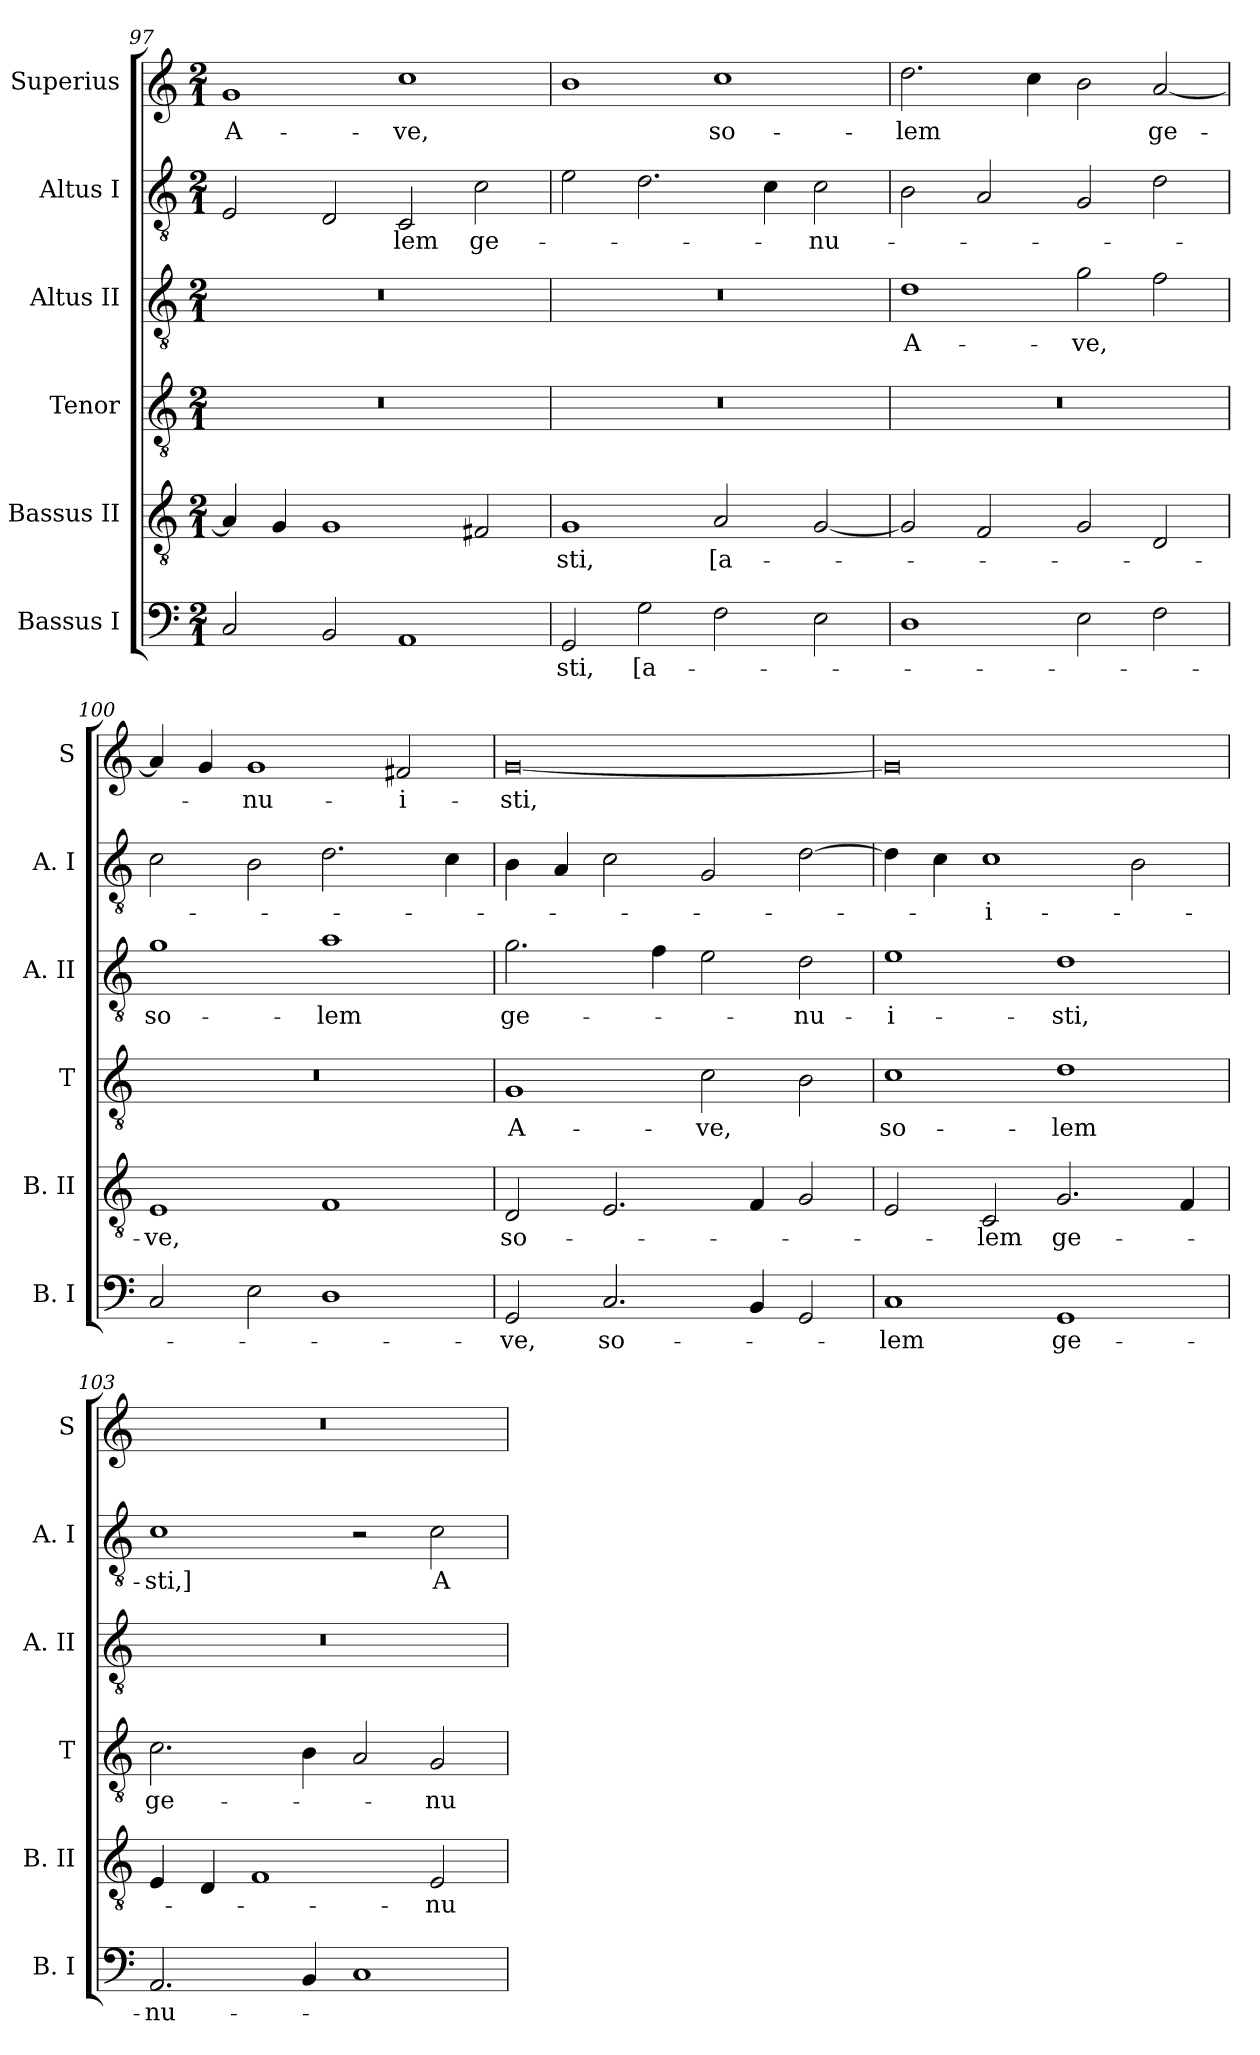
**kern	**text	**kern	**text	**kern	**text	**kern	**text	**kern	**text	**kern	**text
*part6	*part6	*part5	*part5	*part4	*part4	*part3	*part3	*part2	*part2	*part1	*part1
*staff6	*staff6	*staff5	*staff5	*staff4	*staff4	*staff3	*staff3	*staff2	*staff2	*staff1	*staff1
*I"Bassus I	*	*I"Bassus II	*	*I"Tenor	*	*I"Altus II	*	*I"Altus I	*	*I"Superius	*
*I'B. I	*	*I'B. II	*	*I'T	*	*I'A. II	*	*I'A. I	*	*I'S	*
*clefF4	*	*clefGv2	*	*clefGv2	*	*clefGv2	*	*clefGv2	*	*clefG2	*
*k[]	*	*k[]	*	*k[]	*	*k[]	*	*k[]	*	*k[]	*
*C:	*	*C:	*	*C:	*	*C:	*	*C:	*	*C:	*
*M2/1	*	*M2/1	*	*M2/1	*	*M2/1	*	*M2/1	*	*M2/1	*
=97	=97	=97	=97	=97	=97	=97	=97	=97	=97	=97	=97
2C	.	4A]	.	0r	.	0r	.	2E	.	1g	A-
.	.	4G	.	.	.	.	.	.	.	.	.
2BB	.	1G	.	.	.	.	.	2D	.	.	.
1AA	.	.	.	.	.	.	.	2C	-lem	1cc	-ve,
.	.	2F#X	.	.	.	.	.	2c	ge-	.	.
=98	=98	=98	=98	=98	=98	=98	=98	=98	=98	=98	=98
2GG	-sti,	1G	-sti,	0r	.	0r	.	2e	.	1b	.
2G	[a-	.	.	.	.	.	.	2.d	.	.	.
2F	.	2A	[a-	.	.	.	.	.	.	1cc	so-
.	.	.	.	.	.	.	.	4c	.	.	.
2E	.	[2G	.	.	.	.	.	2c	-nu-	.	.
=99	=99	=99	=99	=99	=99	=99	=99	=99	=99	=99	=99
1D	.	2G]	.	0r	.	1d	A-	2B	.	2.dd	-lem
.	.	2F	.	.	.	.	.	2A	.	.	.
.	.	.	.	.	.	.	.	.	.	4cc	.
2E	.	2G	.	.	.	2g	-ve,	2G	.	2b	.
2F	.	2D	.	.	.	2f	.	2d	.	[2a	ge-
=100	=100	=100	=100	=100	=100	=100	=100	=100	=100	=100	=100
2C	.	1E	-ve,	0r	.	1g	so-	2c	.	4a]	.
.	.	.	.	.	.	.	.	.	.	4g	.
2E	.	.	.	.	.	.	.	2B	.	1g	-nu-
1D	.	1F	.	.	.	1a	-lem	2.d	.	.	.
.	.	.	.	.	.	.	.	.	.	2f#X	-i-
.	.	.	.	.	.	.	.	4c	.	.	.
=101	=101	=101	=101	=101	=101	=101	=101	=101	=101	=101	=101
2GG	-ve,	2D	so-	1G	A-	2.g	ge-	4B	.	[0g	-sti,
.	.	.	.	.	.	.	.	4A	.	.	.
2.C	so-	2.E	.	.	.	.	.	2c	.	.	.
.	.	.	.	.	.	4f	.	.	.	.	.
.	.	.	.	2c	-ve,	2e	.	2G	.	.	.
4BB	.	4F	.	.	.	.	.	.	.	.	.
2GG	.	2G	.	2B	.	2d	-nu-	[2d	.	.	.
=102	=102	=102	=102	=102	=102	=102	=102	=102	=102	=102	=102
1C	-lem	2E	.	1c	so-	1e	-i-	4d]	.	0g]	.
.	.	.	.	.	.	.	.	4c	.	.	.
.	.	2C	-lem	.	.	.	.	1c	-i-	.	.
1GG	ge-	2.G	ge-	1d	-lem	1d	-sti,	.	.	.	.
.	.	.	.	.	.	.	.	2B	.	.	.
.	.	4F	.	.	.	.	.	.	.	.	.
=103	=103	=103	=103	=103	=103	=103	=103	=103	=103	=103	=103
2.AA	-nu-	4E	.	2.c	ge-	0r	.	1c	-sti,]	0r	.
.	.	4D	.	.	.	.	.	.	.	.	.
.	.	1F	.	.	.	.	.	.	.	.	.
4BB	.	.	.	4B	.	.	.	.	.	.	.
1C	.	.	.	2A	.	.	.	2r	.	.	.
.	.	2E	-nu-	2G	-nu-	.	.	2c	A-	.	.
=	=	=	=	=	=	=	=	=	=	=	=
*-	*-	*-	*-	*-	*-	*-	*-	*-	*-	*-	*-
